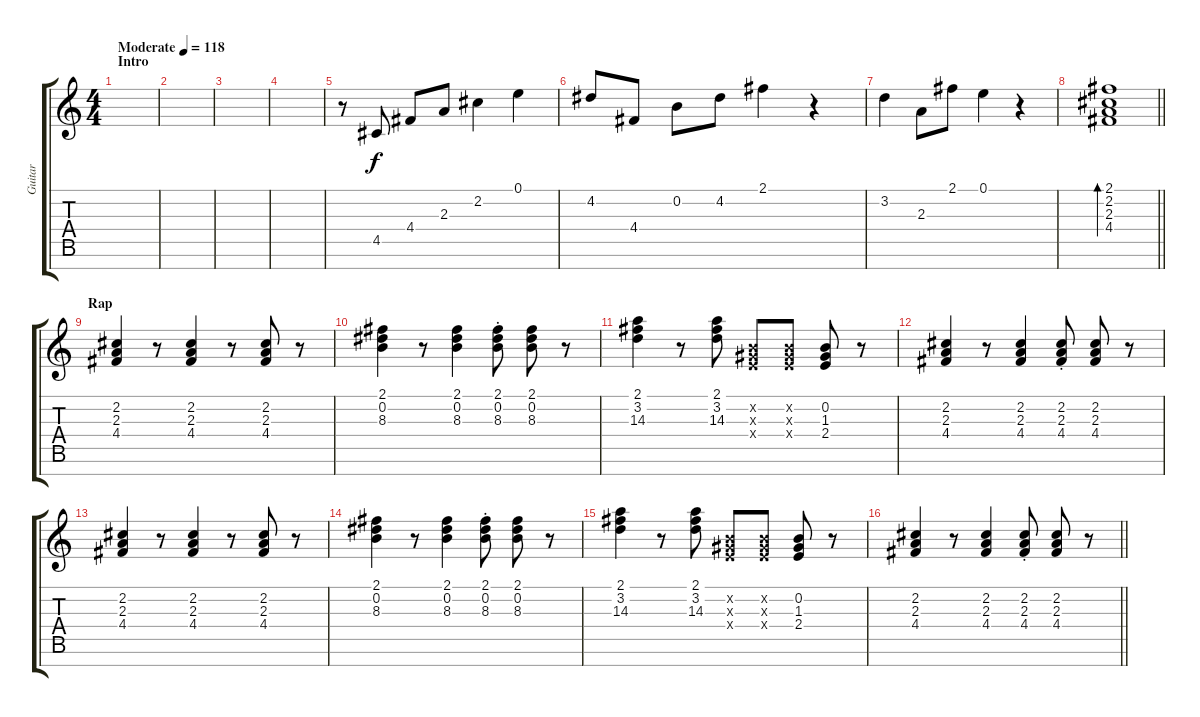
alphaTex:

\track ("Guitar" "Guitar") {instrument acousticguitarsteel}
\staff {score tabs}
\tuning (E4 B3 G3 D3 A2 E2 B1) {hide}
\ts (4 4)
\section ("" "Intro")
\tempo (118 "Moderate")
\clef g2
\ks c
|
|
|
|
r.8 4.5.8 4.4.8 2.3.8 2.2.4 0.1.4 |
4.2.8 4.4.8 0.2.8 4.2.8 2.1.4 r.4 |
3.2.4 2.3.8 2.1.8 0.1.4 r.4 |
\barLineRight lightlight
(2.1 2.2 2.3 4.4).1{bd 480} |
\section ("" "Rap")
(2.2 2.3 4.4).4 r.8 (2.2 2.3 4.4).4 r.8 (2.2 2.3 4.4).8 r.8 |
(2.1 0.2 8.3).4 r.8 (2.1 0.2 8.3).4 (2.1{st} 0.2{st} 8.3{st}).8 (2.1 0.2 8.3).8 r.8 |
(2.1 3.2 14.3).4 r.8 (2.1 3.2 14.3).8 (0.2{x} 1.3{x} 2.4{x}).8 (0.2{x} 1.3{x} 2.4{x}).8 (0.2 1.3 2.4).8 r.8 |
(2.2 2.3 4.4).4 r.8 (2.2 2.3 4.4).4 (2.2{st} 2.3{st} 4.4{st}).8 (2.2 2.3 4.4).8 r.8 |
(2.2 2.3 4.4).4 r.8 (2.2 2.3 4.4).4 r.8 (2.2 2.3 4.4).8 r.8 |
(2.1 0.2 8.3).4 r.8 (2.1 0.2 8.3).4 (2.1{st} 0.2{st} 8.3{st}).8 (2.1 0.2 8.3).8 r.8 |
(2.1 3.2 14.3).4 r.8 (2.1 3.2 14.3).8 (0.2{x} 1.3{x} 2.4{x}).8 (0.2{x} 1.3{x} 2.4{x}).8 (0.2 1.3 2.4).8 r.8 |
\barLineRight lightlight
(2.2 2.3 4.4).4 r.8 (2.2 2.3 4.4).4 (2.2{st} 2.3{st} 4.4{st}).8 (2.2 2.3 4.4).8 r.8
